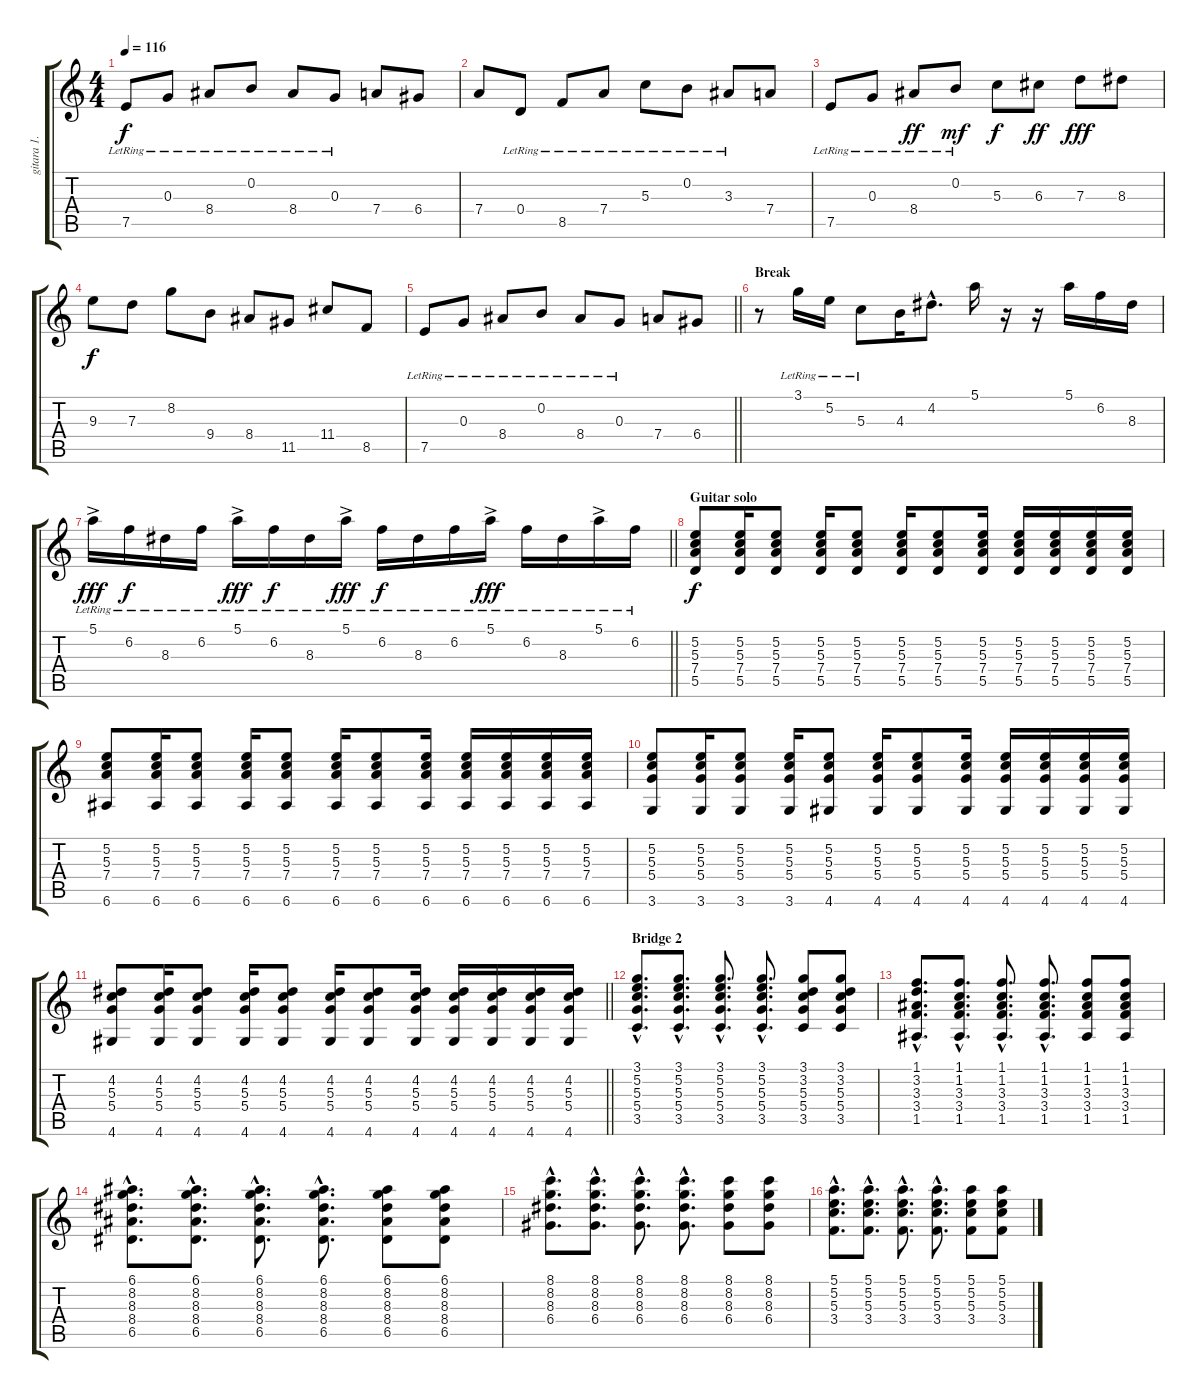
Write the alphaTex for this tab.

\track ("gitara 1." "gitara 1.") {instrument electricguitarmuted}
\staff {score tabs}
\tuning (E4 B3 G3 D3 A2 E2) {hide}
\ts (4 4)
\tempo 116
\clef g2
\ks c
7.5{lr}.8{dy f} 0.3{lr}.8 8.4{lr}.8 0.2{lr}.8 8.4{lr}.8 0.3{lr}.8 7.4.8 6.4.8 |
7.4.8 0.4{lr}.8 8.5{lr}.8 7.4{lr}.8 5.3{lr}.8 0.2{lr}.8 3.3{lr}.8 7.4.8 |
7.5{lr}.8 0.3{lr}.8 8.4{lr}.8{dy ff} 0.2{lr}.8{dy mf} 5.3.8{dy f} 6.3.8{dy ff} 7.3.8{dy fff} 8.3.8 |
9.3.8{dy f} 7.3.8 8.2.8 9.4.8 8.4.8 11.5.8 11.4.8 8.5.8 |
\barLineRight lightlight
7.5{lr}.8 0.3{lr}.8 8.4{lr}.8 0.2{lr}.8 8.4{lr}.8 0.3{lr}.8 7.4.8 6.4.8 |
\section ("" "Break")
r.8{volume 16 balance 12} 3.1{lr}.16 5.2{lr}.16 5.3{lr}.8 4.3.16 4.2{hac}.8{d} 5.1.16 r.16 r.16 5.1.16 6.2.16 8.3.16 |
\barLineRight lightlight
5.1{ac lr}.16{dy fff} 6.2{lr}.16{dy f} 8.3{lr}.16 6.2{lr}.16 5.1{ac lr}.16{dy fff} 6.2{lr}.16{dy f} 8.3{lr}.16 5.1{ac lr}.16{dy fff} 6.2{lr}.16{dy f} 8.3{lr}.16 6.2{lr}.16 5.1{ac lr}.16{dy fff} 6.2{lr}.16 8.3{lr}.16 5.1{ac lr}.16 6.2{lr}.16 |
\section ("" "Guitar solo")
(5.2 5.3 7.4 5.5).8{dy f volume 11 balance 8} (5.2 5.3 7.4 5.5).16 (5.2 5.3 7.4 5.5).8 (5.2 5.3 7.4 5.5).16 (5.2 5.3 7.4 5.5).8 (5.2 5.3 7.4 5.5).16 (5.2 5.3 7.4 5.5).8 (5.2 5.3 7.4 5.5).16 (5.2 5.3 7.4 5.5).16 (5.2 5.3 7.4 5.5).16 (5.2 5.3 7.4 5.5).16 (5.2 5.3 7.4 5.5).16 |
(5.2 5.3 7.4 6.6).8 (5.2 5.3 7.4 6.6).16 (5.2 5.3 7.4 6.6).8 (5.2 5.3 7.4 6.6).16 (5.2 5.3 7.4 6.6).8 (5.2 5.3 7.4 6.6).16 (5.2 5.3 7.4 6.6).8 (5.2 5.3 7.4 6.6).16 (5.2 5.3 7.4 6.6).16 (5.2 5.3 7.4 6.6).16 (5.2 5.3 7.4 6.6).16 (5.2 5.3 7.4 6.6).16 |
(5.2 5.3 5.4 3.6).8 (5.2 5.3 5.4 3.6).16 (5.2 5.3 5.4 3.6).8 (5.2 5.3 5.4 3.6).16 (5.2 5.3 5.4 4.6).8 (5.2 5.3 5.4 4.6).16 (5.2 5.3 5.4 4.6).8 (5.2 5.3 5.4 4.6).16 (5.2 5.3 5.4 4.6).16 (5.2 5.3 5.4 4.6).16 (5.2 5.3 5.4 4.6).16 (5.2 5.3 5.4 4.6).16 |
\barLineRight lightlight
(4.2 5.3 5.4 4.6).8 (4.2 5.3 5.4 4.6).16 (4.2 5.3 5.4 4.6).8 (4.2 5.3 5.4 4.6).16 (4.2 5.3 5.4 4.6).8 (4.2 5.3 5.4 4.6).16 (4.2 5.3 5.4 4.6).8 (4.2 5.3 5.4 4.6).16 (4.2 5.3 5.4 4.6).16 (4.2 5.3 5.4 4.6).16 (4.2 5.3 5.4 4.6).16 (4.2 5.3 5.4 4.6).16 |
\section ("" "Bridge 2")
(3.1{hac} 5.2{hac} 5.3{hac} 5.4{hac} 3.5{hac}).8{d} (3.1{hac} 5.2{hac} 5.3{hac} 5.4{hac} 3.5{hac}).8{d} (3.1{hac} 5.2{hac} 5.3{hac} 5.4{hac} 3.5{hac}).8{d} (3.1{hac} 5.2{hac} 5.3{hac} 5.4{hac} 3.5{hac}).8{d} (3.1 3.2 5.3 5.4 3.5).8 (3.1 3.2 5.3 5.4 3.5).8 |
(1.1{hac} 3.2{hac} 3.3{hac} 3.4{hac} 1.5{hac}).8{d} (1.1{hac} 1.2{hac} 3.3{hac} 3.4{hac} 1.5{hac}).8{d} (1.1{hac} 1.2{hac} 3.3{hac} 3.4{hac} 1.5{hac}).8{d} (1.1{hac} 1.2{hac} 3.3{hac} 3.4{hac} 1.5{hac}).8{d} (1.1 1.2 3.3 3.4 1.5).8 (1.1 1.2 3.3 3.4 1.5).8 |
(6.1{hac} 8.2{hac} 8.3{hac} 8.4{hac} 6.5{hac}).8{d} (6.1{hac} 8.2{hac} 8.3{hac} 8.4{hac} 6.5{hac}).8{d} (6.1{hac} 8.2{hac} 8.3{hac} 8.4{hac} 6.5{hac}).8{d} (6.1{hac} 8.2{hac} 8.3{hac} 8.4{hac} 6.5{hac}).8{d} (6.1 8.2 8.3 8.4 6.5).8 (6.1 8.2 8.3 8.4 6.5).8 |
(8.1{hac} 8.2{hac} 8.3{hac} 6.4{hac}).8{d} (8.1{hac} 8.2{hac} 8.3{hac} 6.4{hac}).8{d} (8.1{hac} 8.2{hac} 8.3{hac} 6.4{hac}).8{d} (8.1{hac} 8.2{hac} 8.3{hac} 6.4{hac}).8{d} (8.1 8.2 8.3 6.4).8 (8.1 8.2 8.3 6.4).8 |
(5.1{hac} 5.2{hac} 5.3{hac} 3.4{hac}).8{d} (5.1{hac} 5.2{hac} 5.3{hac} 3.4{hac}).8{d} (5.1{hac} 5.2{hac} 5.3{hac} 3.4{hac}).8{d} (5.1{hac} 5.2{hac} 5.3{hac} 3.4{hac}).8{d} (5.1 5.2 5.3 3.4).8 (5.1 5.2 5.3 3.4).8
